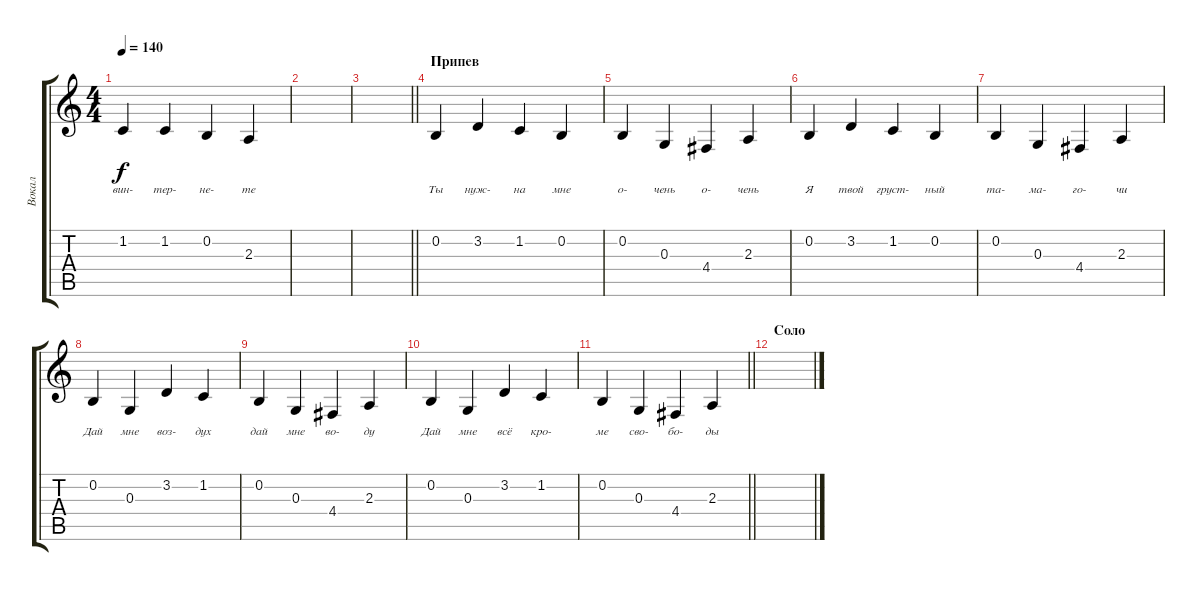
\track ("Вокал" "Вокал") {instrument lead2sawtooth}
\staff {score tabs}
\tuning (E4 B3 G3 D3 A2 E2) {hide}
\ts (4 4)
\tempo 140
\clef g2
\ks c
1.2.4{lyrics (0 "вин-") lyrics (1 "") lyrics (2 "") lyrics (3 "") lyrics (4 "") dy f} 1.2.4{lyrics (0 "тер-") lyrics (1 "") lyrics (2 "") lyrics (3 "") lyrics (4 "")} 0.2.4{lyrics (0 "не-") lyrics (1 "") lyrics (2 "") lyrics (3 "") lyrics (4 "")} 2.3.4{lyrics (0 "те") lyrics (1 "") lyrics (2 "") lyrics (3 "") lyrics (4 "")} |
|
\barLineRight lightlight
|
\section ("" "Припев")
0.2.4{lyrics (0 "Ты") lyrics (1 "") lyrics (2 "") lyrics (3 "") lyrics (4 "")} 3.2.4{lyrics (0 "нуж-") lyrics (1 "") lyrics (2 "") lyrics (3 "") lyrics (4 "")} 1.2.4{lyrics (0 "на") lyrics (1 "") lyrics (2 "") lyrics (3 "") lyrics (4 "")} 0.2.4{lyrics (0 "мне") lyrics (1 "") lyrics (2 "") lyrics (3 "") lyrics (4 "")} |
0.2.4{lyrics (0 "о-") lyrics (1 "") lyrics (2 "") lyrics (3 "") lyrics (4 "")} 0.3.4{lyrics (0 "чень") lyrics (1 "") lyrics (2 "") lyrics (3 "") lyrics (4 "")} 4.4.4{lyrics (0 "о-") lyrics (1 "") lyrics (2 "") lyrics (3 "") lyrics (4 "")} 2.3.4{lyrics (0 "чень") lyrics (1 "") lyrics (2 "") lyrics (3 "") lyrics (4 "")} |
0.2.4{lyrics (0 "Я") lyrics (1 "") lyrics (2 "") lyrics (3 "") lyrics (4 "")} 3.2.4{lyrics (0 "твой") lyrics (1 "") lyrics (2 "") lyrics (3 "") lyrics (4 "")} 1.2.4{lyrics (0 "груст-") lyrics (1 "") lyrics (2 "") lyrics (3 "") lyrics (4 "")} 0.2.4{lyrics (0 "ный") lyrics (1 "") lyrics (2 "") lyrics (3 "") lyrics (4 "")} |
0.2.4{lyrics (0 "та-") lyrics (1 "") lyrics (2 "") lyrics (3 "") lyrics (4 "")} 0.3.4{lyrics (0 "ма-") lyrics (1 "") lyrics (2 "") lyrics (3 "") lyrics (4 "")} 4.4.4{lyrics (0 "го-") lyrics (1 "") lyrics (2 "") lyrics (3 "") lyrics (4 "")} 2.3.4{lyrics (0 "чи") lyrics (1 "") lyrics (2 "") lyrics (3 "") lyrics (4 "")} |
0.2.4{lyrics (0 "Дай") lyrics (1 "") lyrics (2 "") lyrics (3 "") lyrics (4 "")} 0.3.4{lyrics (0 "мне") lyrics (1 "") lyrics (2 "") lyrics (3 "") lyrics (4 "")} 3.2.4{lyrics (0 "воз-") lyrics (1 "") lyrics (2 "") lyrics (3 "") lyrics (4 "")} 1.2.4{lyrics (0 "дух") lyrics (1 "") lyrics (2 "") lyrics (3 "") lyrics (4 "")} |
0.2.4{lyrics (0 "дай") lyrics (1 "") lyrics (2 "") lyrics (3 "") lyrics (4 "")} 0.3.4{lyrics (0 "мне") lyrics (1 "") lyrics (2 "") lyrics (3 "") lyrics (4 "")} 4.4.4{lyrics (0 "во-") lyrics (1 "") lyrics (2 "") lyrics (3 "") lyrics (4 "")} 2.3.4{lyrics (0 "ду") lyrics (1 "") lyrics (2 "") lyrics (3 "") lyrics (4 "")} |
0.2.4{lyrics (0 "Дай") lyrics (1 "") lyrics (2 "") lyrics (3 "") lyrics (4 "")} 0.3.4{lyrics (0 "мне") lyrics (1 "") lyrics (2 "") lyrics (3 "") lyrics (4 "")} 3.2.4{lyrics (0 "всё") lyrics (1 "") lyrics (2 "") lyrics (3 "") lyrics (4 "")} 1.2.4{lyrics (0 "кро-") lyrics (1 "") lyrics (2 "") lyrics (3 "") lyrics (4 "")} |
\barLineRight lightlight
0.2.4{lyrics (0 "ме") lyrics (1 "") lyrics (2 "") lyrics (3 "") lyrics (4 "")} 0.3.4{lyrics (0 "сво-") lyrics (1 "") lyrics (2 "") lyrics (3 "") lyrics (4 "")} 4.4.4{lyrics (0 "бо-") lyrics (1 "") lyrics (2 "") lyrics (3 "") lyrics (4 "")} 2.3.4{lyrics (0 "ды") lyrics (1 "") lyrics (2 "") lyrics (3 "") lyrics (4 "")} |
\section ("" "Соло")
